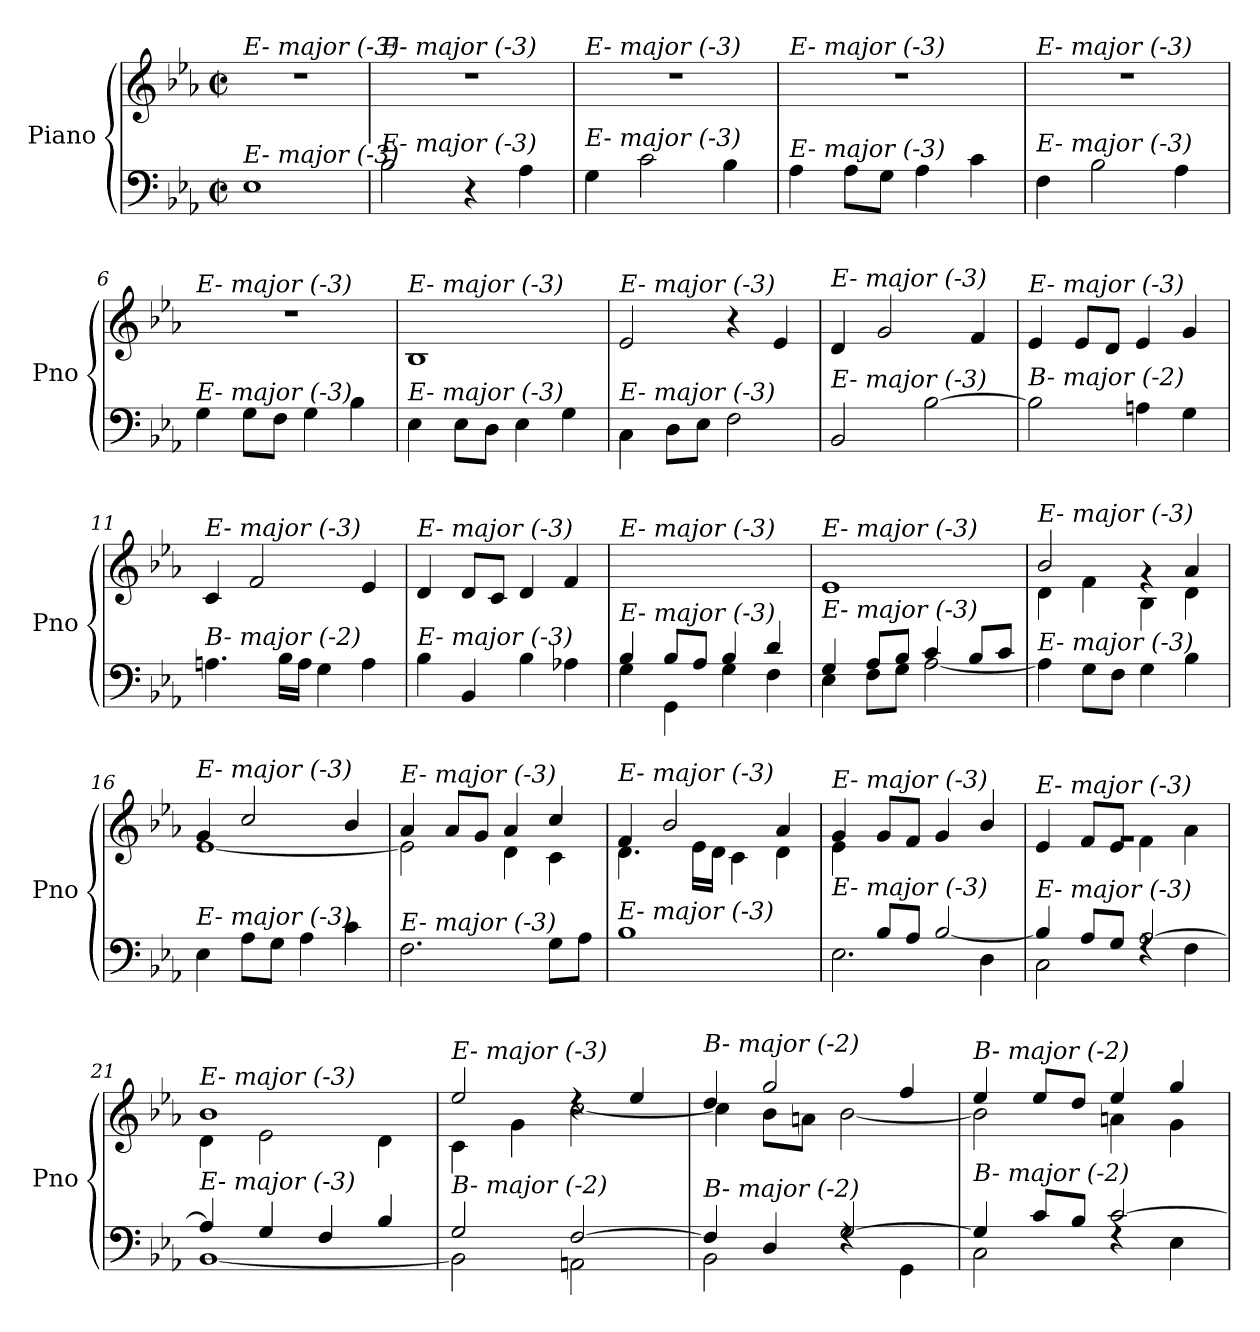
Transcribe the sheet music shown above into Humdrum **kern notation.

**kern	**kern
*part1	*part1
*staff2	*staff1
*I"Piano	*
*I'Pno	*
*clefF4	*clefG2
*k[b-e-a-]	*k[b-e-a-]
*M2/2	*M2/2
*met(c|)	*met(c|)
=1	=1
!	!LO:TX:i:t=E- major (-3)
!LO:TX:i:t=E- major (-3)	!
1E-	1r
=2	=2
!	!LO:TX:i:t=E- major (-3)
!LO:TX:i:t=E- major (-3)	!
2B-\	1r
4r	.
4A-\	.
=3	=3
!	!LO:TX:i:t=E- major (-3)
!LO:TX:i:t=E- major (-3)	!
4G\	1r
2c\	.
4B-\	.
=4	=4
!	!LO:TX:i:t=E- major (-3)
!LO:TX:i:t=E- major (-3)	!
4A-\	1r
8A-\L	.
8G\J	.
4A-\	.
4c\	.
=5	=5
!	!LO:TX:i:t=E- major (-3)
!LO:TX:i:t=E- major (-3)	!
4F\	1r
2B-\	.
4A-\	.
=6	=6
!	!LO:TX:i:t=E- major (-3)
!LO:TX:i:t=E- major (-3)	!
4G\	1r
8G\L	.
8F\J	.
4G\	.
4B-\	.
=7	=7
!	!LO:TX:i:t=E- major (-3)
!LO:TX:i:t=E- major (-3)	!
4E-\	1B-
8E-\L	.
8D\J	.
4E-\	.
4G\	.
=8	=8
!	!LO:TX:i:t=E- major (-3)
!LO:TX:i:t=E- major (-3)	!
4C\	2e-/
8D\L	.
8E-\J	.
2F\	4r
.	4e-/
!!LO:LB:g=z
=9	=9
!	!LO:TX:i:t=E- major (-3)
!LO:TX:i:t=E- major (-3)	!
2BB-/	4d/
.	2g/
[2B-\	.
.	4f/
=10	=10
!	!LO:TX:i:t=E- major (-3)
!LO:TX:i:t=B- major (-2)	!
2B-\]	4e-/
.	8e-/L
.	8d/J
4An\	4e-/
4G\	4g/
=11	=11
!	!LO:TX:i:t=E- major (-3)
!LO:TX:i:t=B- major (-2)	!
4.An\	4c/
.	2f/
16B-\LL	.
16A\JJ	.
4G\	.
4A\	4e-/
=12	=12
!	!LO:TX:i:t=E- major (-3)
!LO:TX:i:t=E- major (-3)	!
4B-\	4d/
4BB-/	8d/L
.	8c/J
4B-\	4d/
4A-X\	4f/
=13	=13
*^	*
!	!	!LO:TX:i:t=E- major (-3)
!LO:TX:i:t=E- major (-3)	!	!
4B-/	4G\	1ryy
8B-/L	4GG\	.
8A-/J	.	.
4B-/	4G\	.
4d/	4F\	.
=14	=14	=14
!	!	!LO:TX:i:t=E- major (-3)
!LO:TX:i:t=E- major (-3)	!	!
4G/	4E-\	1e-
8A-/L	8F\L	.
8B-/J	8G\J	.
4c/	[2A-\	.
8B-/L	.	.
8c/J	.	.
*v	*v	*
=15	=15
*	*^
!	!LO:TX:i:t=E- major (-3)	!
!LO:TX:i:t=E- major (-3)	!	!
4A-\]	2b-/	4d\
8G\L	.	4f\
8F\J	.	.
4G\	4rg	4B-\
4B-\	4a-/	4d\
!!LO:LB:g=z	!!
=16	=16	=16
!	!LO:TX:i:t=E- major (-3)	!
!LO:TX:i:t=E- major (-3)	!	!
4E-\	4g/	[1e-
8A-\L	2cc/	.
8G\J	.	.
4A-\	.	.
4c\	4b-/	.
=17	=17	=17
!	!LO:TX:i:t=E- major (-3)	!
!LO:TX:i:t=E- major (-3)	!	!
2.F\	4a-/	2e-\]
.	8a-/L	.
.	8g/J	.
.	4a-/	4d\
8G\L	4cc/	4c\
8A-\J	.	.
=18	=18	=18
!	!LO:TX:i:t=E- major (-3)	!
!LO:TX:i:t=E- major (-3)	!	!
1B-	4f/	4.d\
.	2b-/	.
.	.	16e-\LL
.	.	16d\JJ
.	.	4c\
.	4a-/	4d\
=19	=19	=19
*^	*	*
*	*^	*	*
!	!	!	!LO:TX:i:t=E- major (-3)	!
!LO:TX:i:t=E- major (-3)	!	!	!	!
4ryy	4ryy	2.E-\	4g/	4e-\
2.ryy	8B-/L	.	8g/L	2.ryy
.	8A-/J	.	8f/J	.
.	[2B-/	.	4g/	.
.	.	4D\	4b-/	.
=20	=20	=20	=20	=20
!	!	!	!LO:TX:i:t=E- major (-3)	!
!LO:TX:i:t=E- major (-3)	!	!	!	!
*	*v	*v	*	*
4B-/]	2C\	1rg	4e-/
8A-/L	.	.	8f/L
8G/J	.	.	8e-/J
[2A-/	4rF	.	4f\
.	4F\	.	4a-\
=21	=21	=21	=21
!	!	!LO:TX:i:t=E- major (-3)	!
!LO:TX:i:t=E- major (-3)	!	!	!
4A-/]	[1BB-	1b-	4d\
4G/	.	.	2e-\
4F/	.	.	.
4B-/	.	.	4d\
=22	=22	=22	=22
!	!	!LO:TX:i:t=E- major (-3)	!
!LO:TX:i:t=B- major (-2)	!	!	!
2G/	2BB-\]	2ee-/	4c\
.	.	.	4g\
[2F/	2AAn\	4rdd	[2cc\
.	.	4ee-/	.
!!LO:LB:g=z	!!
=23	=23	=23	=23
!	!	!LO:TX:i:t=B- major (-2)	!
!LO:TX:i:t=B- major (-2)	!	!	!
4F/]	2BB-\	4dd/	4cc\]
4D/	.	2gg/	8b-\L
.	.	.	8an\J
[2G/	4rF	.	[2b-\
.	4GG\	4ff/	.
=24	=24	=24	=24
!	!	!LO:TX:i:t=B- major (-2)	!
!LO:TX:i:t=B- major (-2)	!	!	!
4G/]	2C\	4ee-/	2b-\]
8c/L	.	8ee-/L	.
8B-/J	.	8dd/J	.
[2c/	4rF	4ee-/	4an\
.	4E-\	4gg/	4g\
*v	*v	*	*
*	*v	*v
=	=
*-	*-
